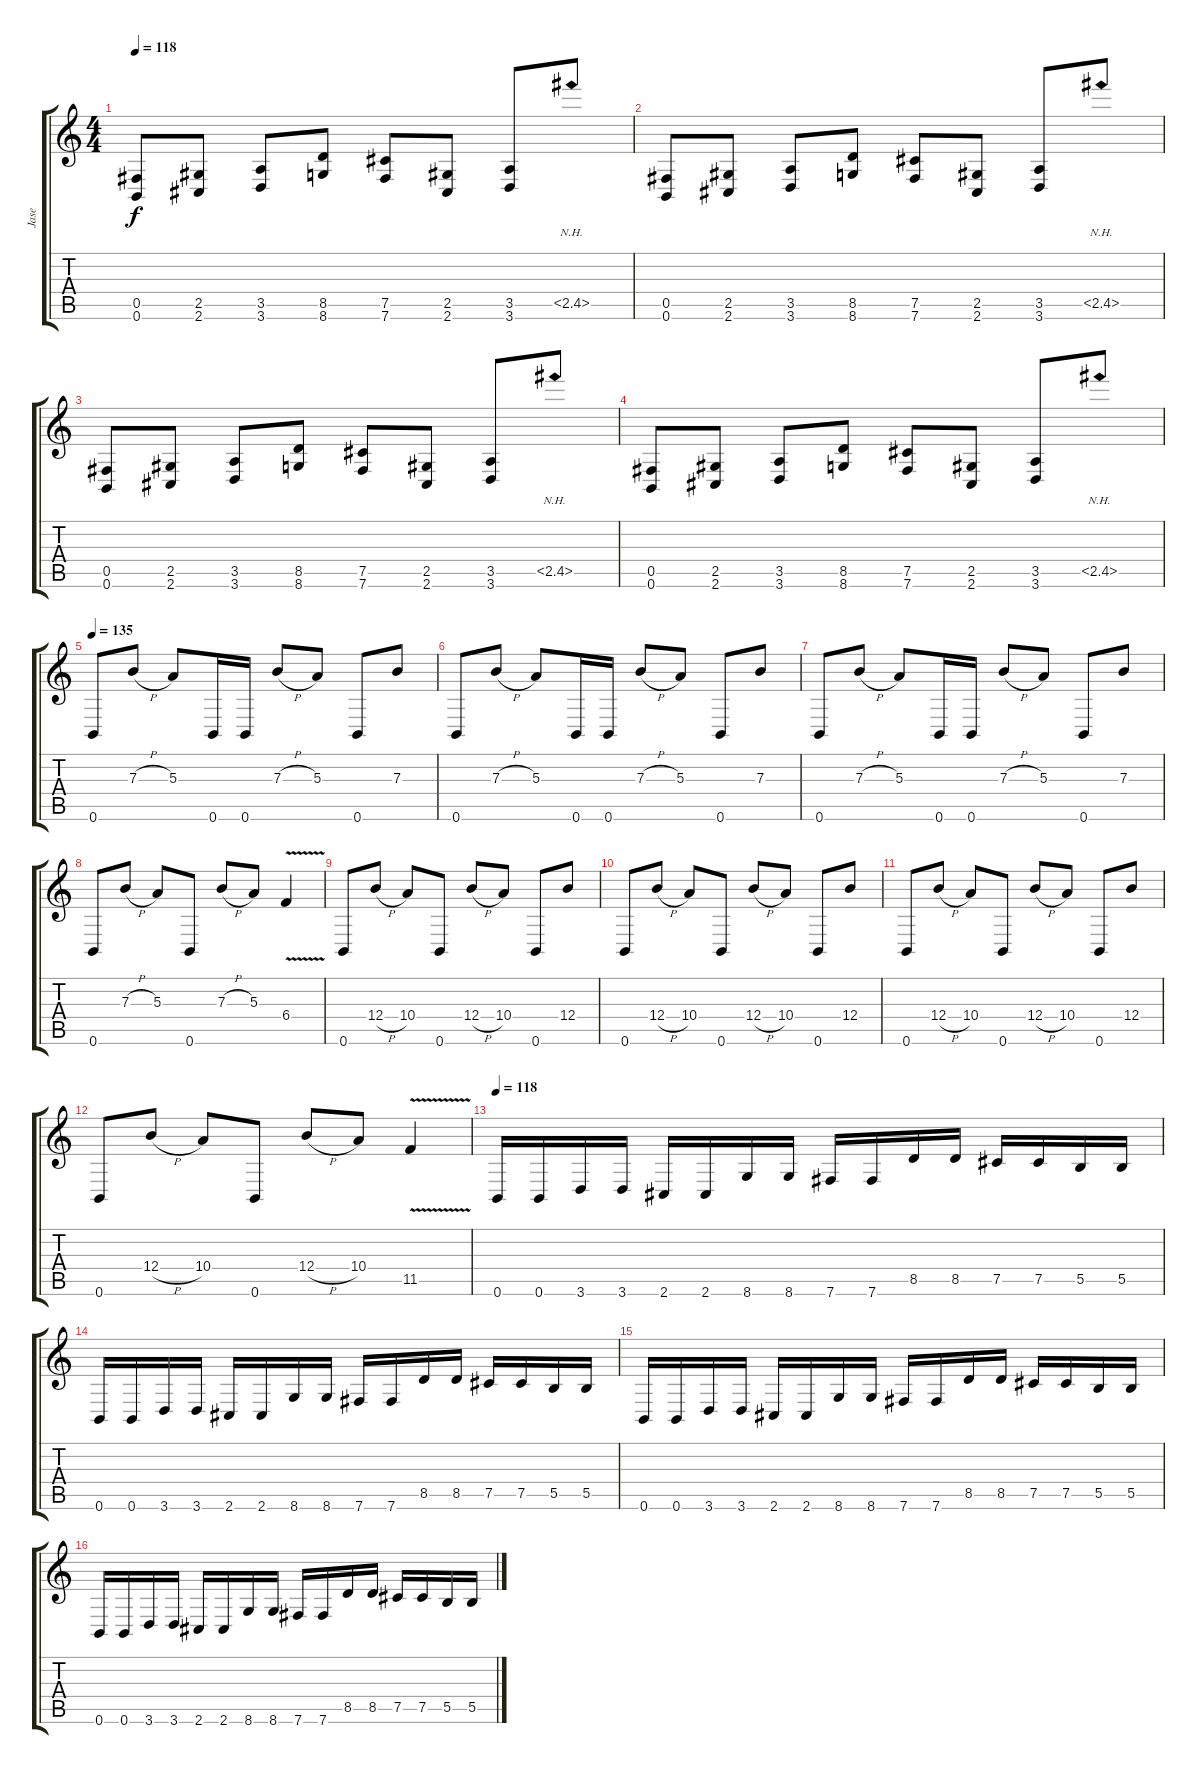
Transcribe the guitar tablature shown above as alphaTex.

\track ("Jase" "Jase") {instrument distortionguitar}
\staff {score tabs}
\tuning (Db4 Ab3 E3 B2 Gb2 B1) {hide}
\ts (4 4)
\tempo 118
\clef g2
\ks c
(0.5 0.6).8{dy f} (2.5 2.6).8 (3.5 3.6).8 (8.5 8.6).8 (7.5 7.6).8 (2.5 2.6).8 (3.5 3.6).8 2.5{nh}.8 |
(0.5 0.6).8 (2.5 2.6).8 (3.5 3.6).8 (8.5 8.6).8 (7.5 7.6).8 (2.5 2.6).8 (3.5 3.6).8 2.5{nh}.8 |
(0.5 0.6).8 (2.5 2.6).8 (3.5 3.6).8 (8.5 8.6).8 (7.5 7.6).8 (2.5 2.6).8 (3.5 3.6).8 2.5{nh}.8 |
(0.5 0.6).8 (2.5 2.6).8 (3.5 3.6).8 (8.5 8.6).8 (7.5 7.6).8 (2.5 2.6).8 (3.5 3.6).8 2.5{nh}.8 |
\tempo 135
0.6.8 7.3{h}.8 5.3.8 0.6.16 0.6.16 7.3{h}.8 5.3.8 0.6.8 7.3.8 |
0.6.8 7.3{h}.8 5.3.8 0.6.16 0.6.16 7.3{h}.8 5.3.8 0.6.8 7.3.8 |
0.6.8 7.3{h}.8 5.3.8 0.6.16 0.6.16 7.3{h}.8 5.3.8 0.6.8 7.3.8 |
0.6.8 7.3{h}.8 5.3.8 0.6.8 7.3{h}.8 5.3.8 6.4{v}.4 |
0.6.8 12.4{h}.8 10.4.8 0.6.8 12.4{h}.8 10.4.8 0.6.8 12.4.8 |
0.6.8 12.4{h}.8 10.4.8 0.6.8 12.4{h}.8 10.4.8 0.6.8 12.4.8 |
0.6.8 12.4{h}.8 10.4.8 0.6.8 12.4{h}.8 10.4.8 0.6.8 12.4.8 |
0.6.8 12.4{h}.8 10.4.8 0.6.8 12.4{h}.8 10.4.8 11.5{v}.4 |
\tempo 118
0.6.16 0.6.16 3.6.16 3.6.16 2.6.16 2.6.16 8.6.16 8.6.16 7.6.16 7.6.16 8.5.16 8.5.16 7.5.16 7.5.16 5.5.16 5.5.16 |
0.6.16 0.6.16 3.6.16 3.6.16 2.6.16 2.6.16 8.6.16 8.6.16 7.6.16 7.6.16 8.5.16 8.5.16 7.5.16 7.5.16 5.5.16 5.5.16 |
0.6.16 0.6.16 3.6.16 3.6.16 2.6.16 2.6.16 8.6.16 8.6.16 7.6.16 7.6.16 8.5.16 8.5.16 7.5.16 7.5.16 5.5.16 5.5.16 |
0.6.16 0.6.16 3.6.16 3.6.16 2.6.16 2.6.16 8.6.16 8.6.16 7.6.16 7.6.16 8.5.16 8.5.16 7.5.16 7.5.16 5.5.16 5.5.16
